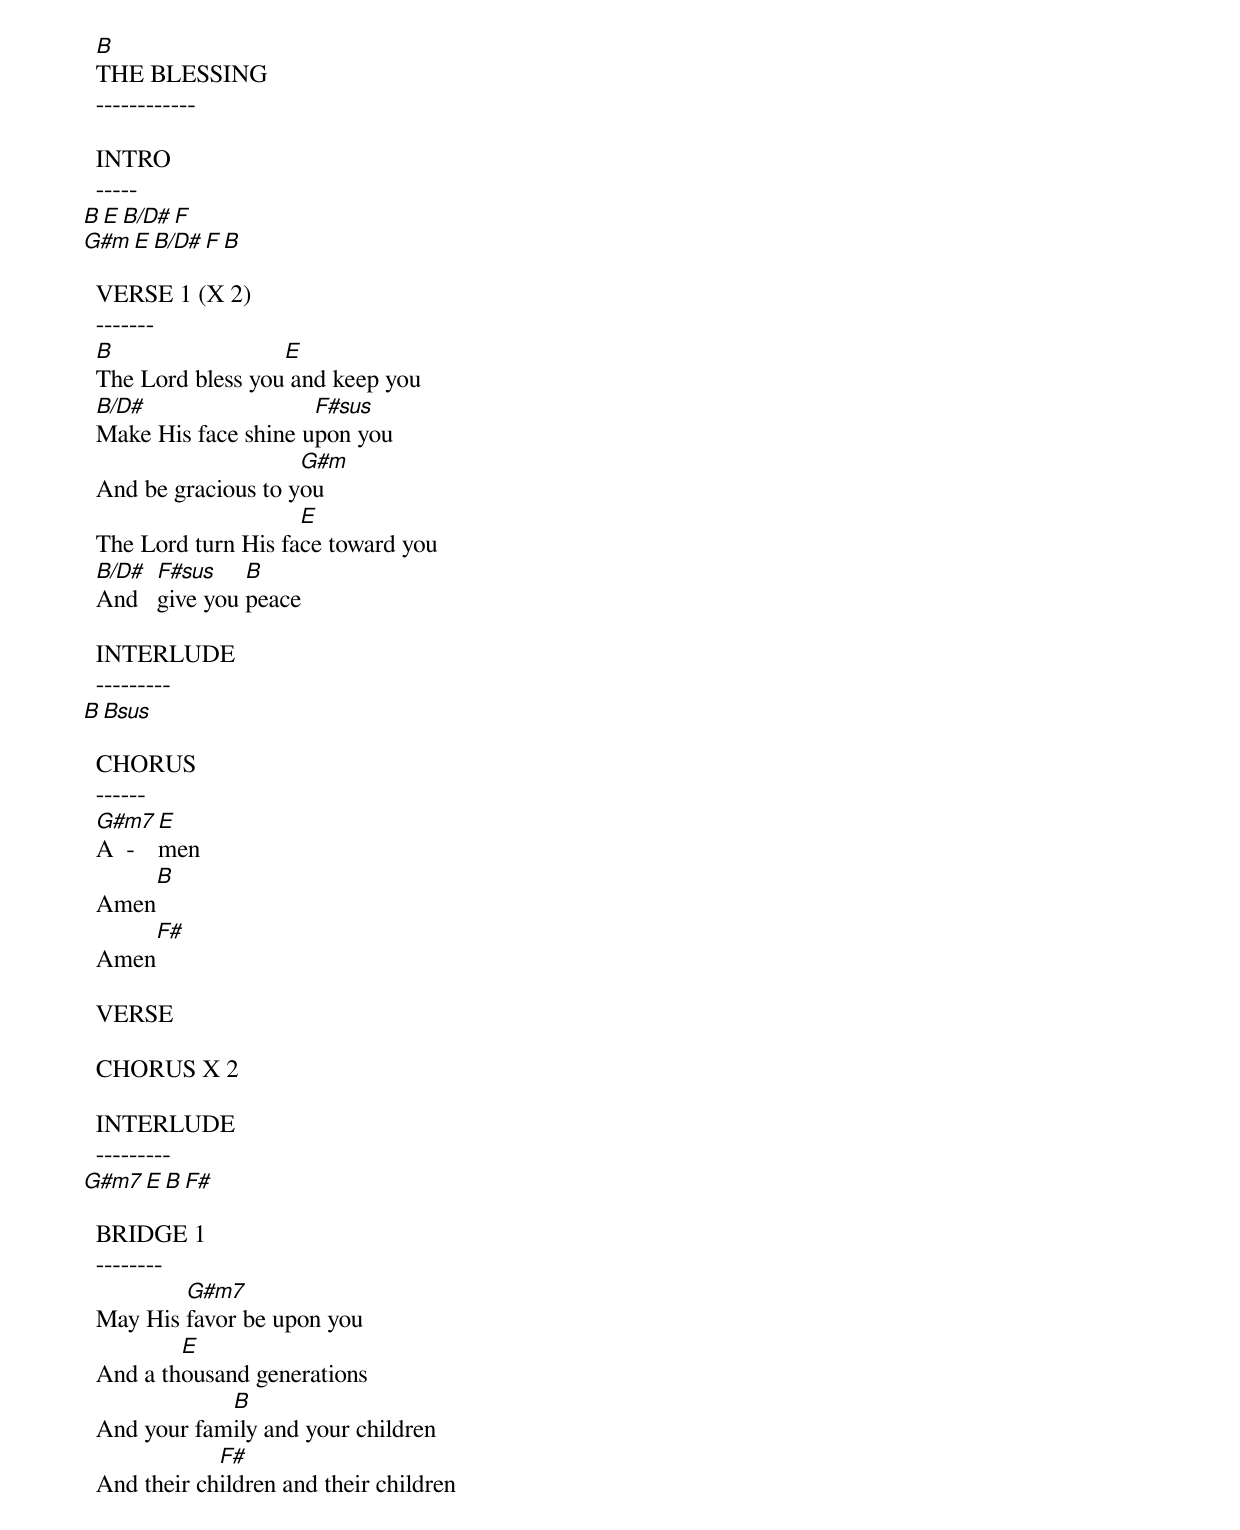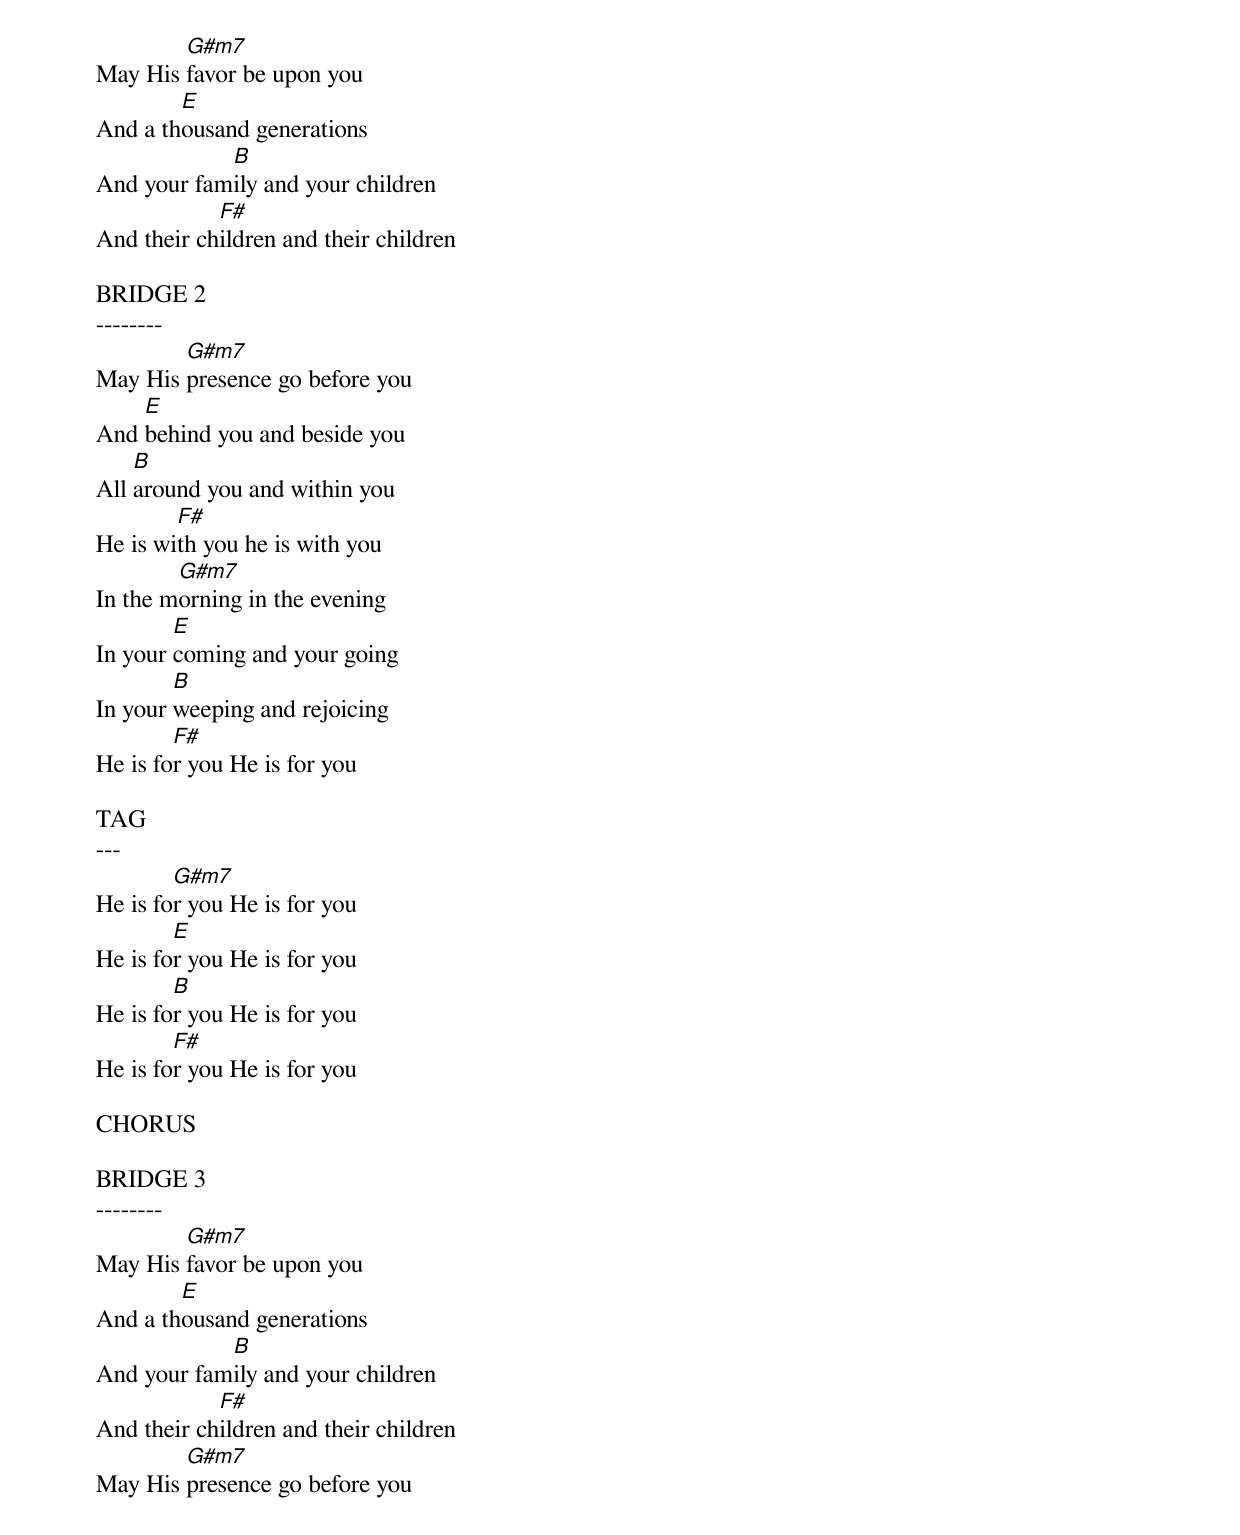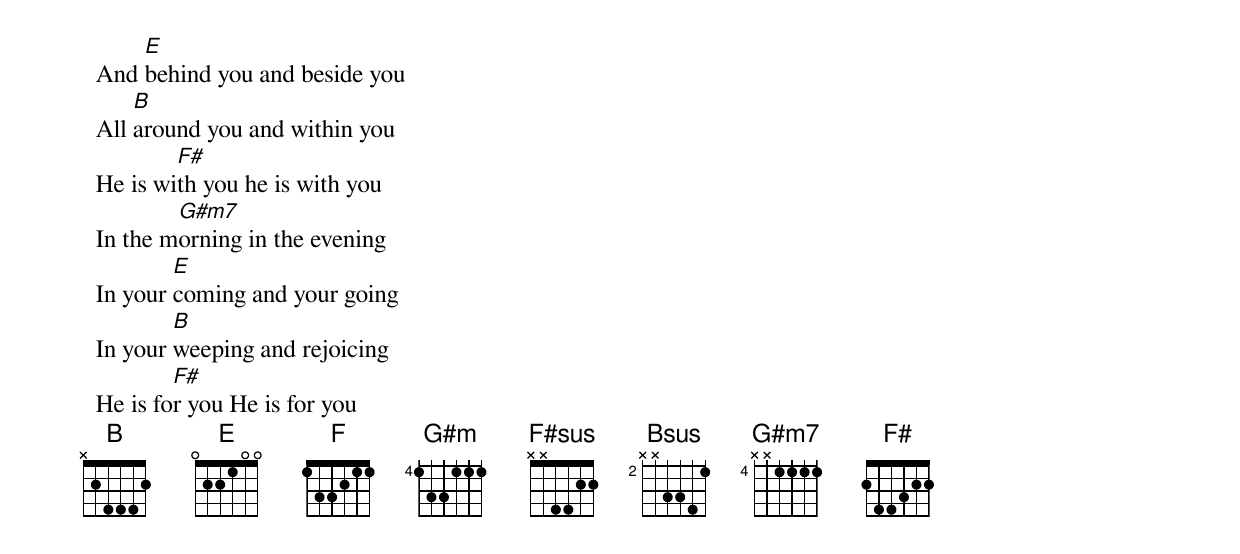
  B
  THE BLESSING
  ------------

  INTRO
  -----
  B   E   B/D#   F
  G#m   E   B/D#   F   B

  VERSE 1 (X 2)
  -------
  B                 E
  The Lord bless you and keep you
  B/D#                 F#sus
  Make His face shine upon you
                      G#m
  And be gracious to you
                      E
  The Lord turn His face toward you
  B/D#  F#sus    B
  And   give you peace

  INTERLUDE
  ---------
  B    Bsus

  CHORUS
  ------
  G#m7  E
  A  -  men
      B
  Amen
      F#
  Amen

  VERSE

  CHORUS X 2

  INTERLUDE
  ---------
  G#m7   E    B    F#

  BRIDGE 1
  --------
          G#m7
  May His favor be upon you
          E
  And a thousand generations
              B
  And your family and your children
              F#
  And their children and their children
          G#m7
  May His favor be upon you
          E
  And a thousand generations
              B
  And your family and your children
              F#
  And their children and their children

  BRIDGE 2
  --------
          G#m7
  May His presence go before you
      E
  And behind you and beside you
      B
  All around you and within you
          F#
  He is with you he is with you
          G#m7
  In the morning in the evening
          E
  In your coming and your going
          B
  In your weeping and rejoicing
          F#
  He is for you He is for you

  TAG
  ---
          G#m7
  He is for you He is for you
          E
  He is for you He is for you
          B
  He is for you He is for you
          F#
  He is for you He is for you

  CHORUS

  BRIDGE 3
  --------
          G#m7
  May His favor be upon you
          E
  And a thousand generations
              B
  And your family and your children
              F#
  And their children and their children
          G#m7
  May His presence go before you
      E
  And behind you and beside you
      B
  All around you and within you
          F#
  He is with you he is with you
          G#m7
  In the morning in the evening
          E
  In your coming and your going
          B
  In your weeping and rejoicing
          F#
  He is for you He is for you
